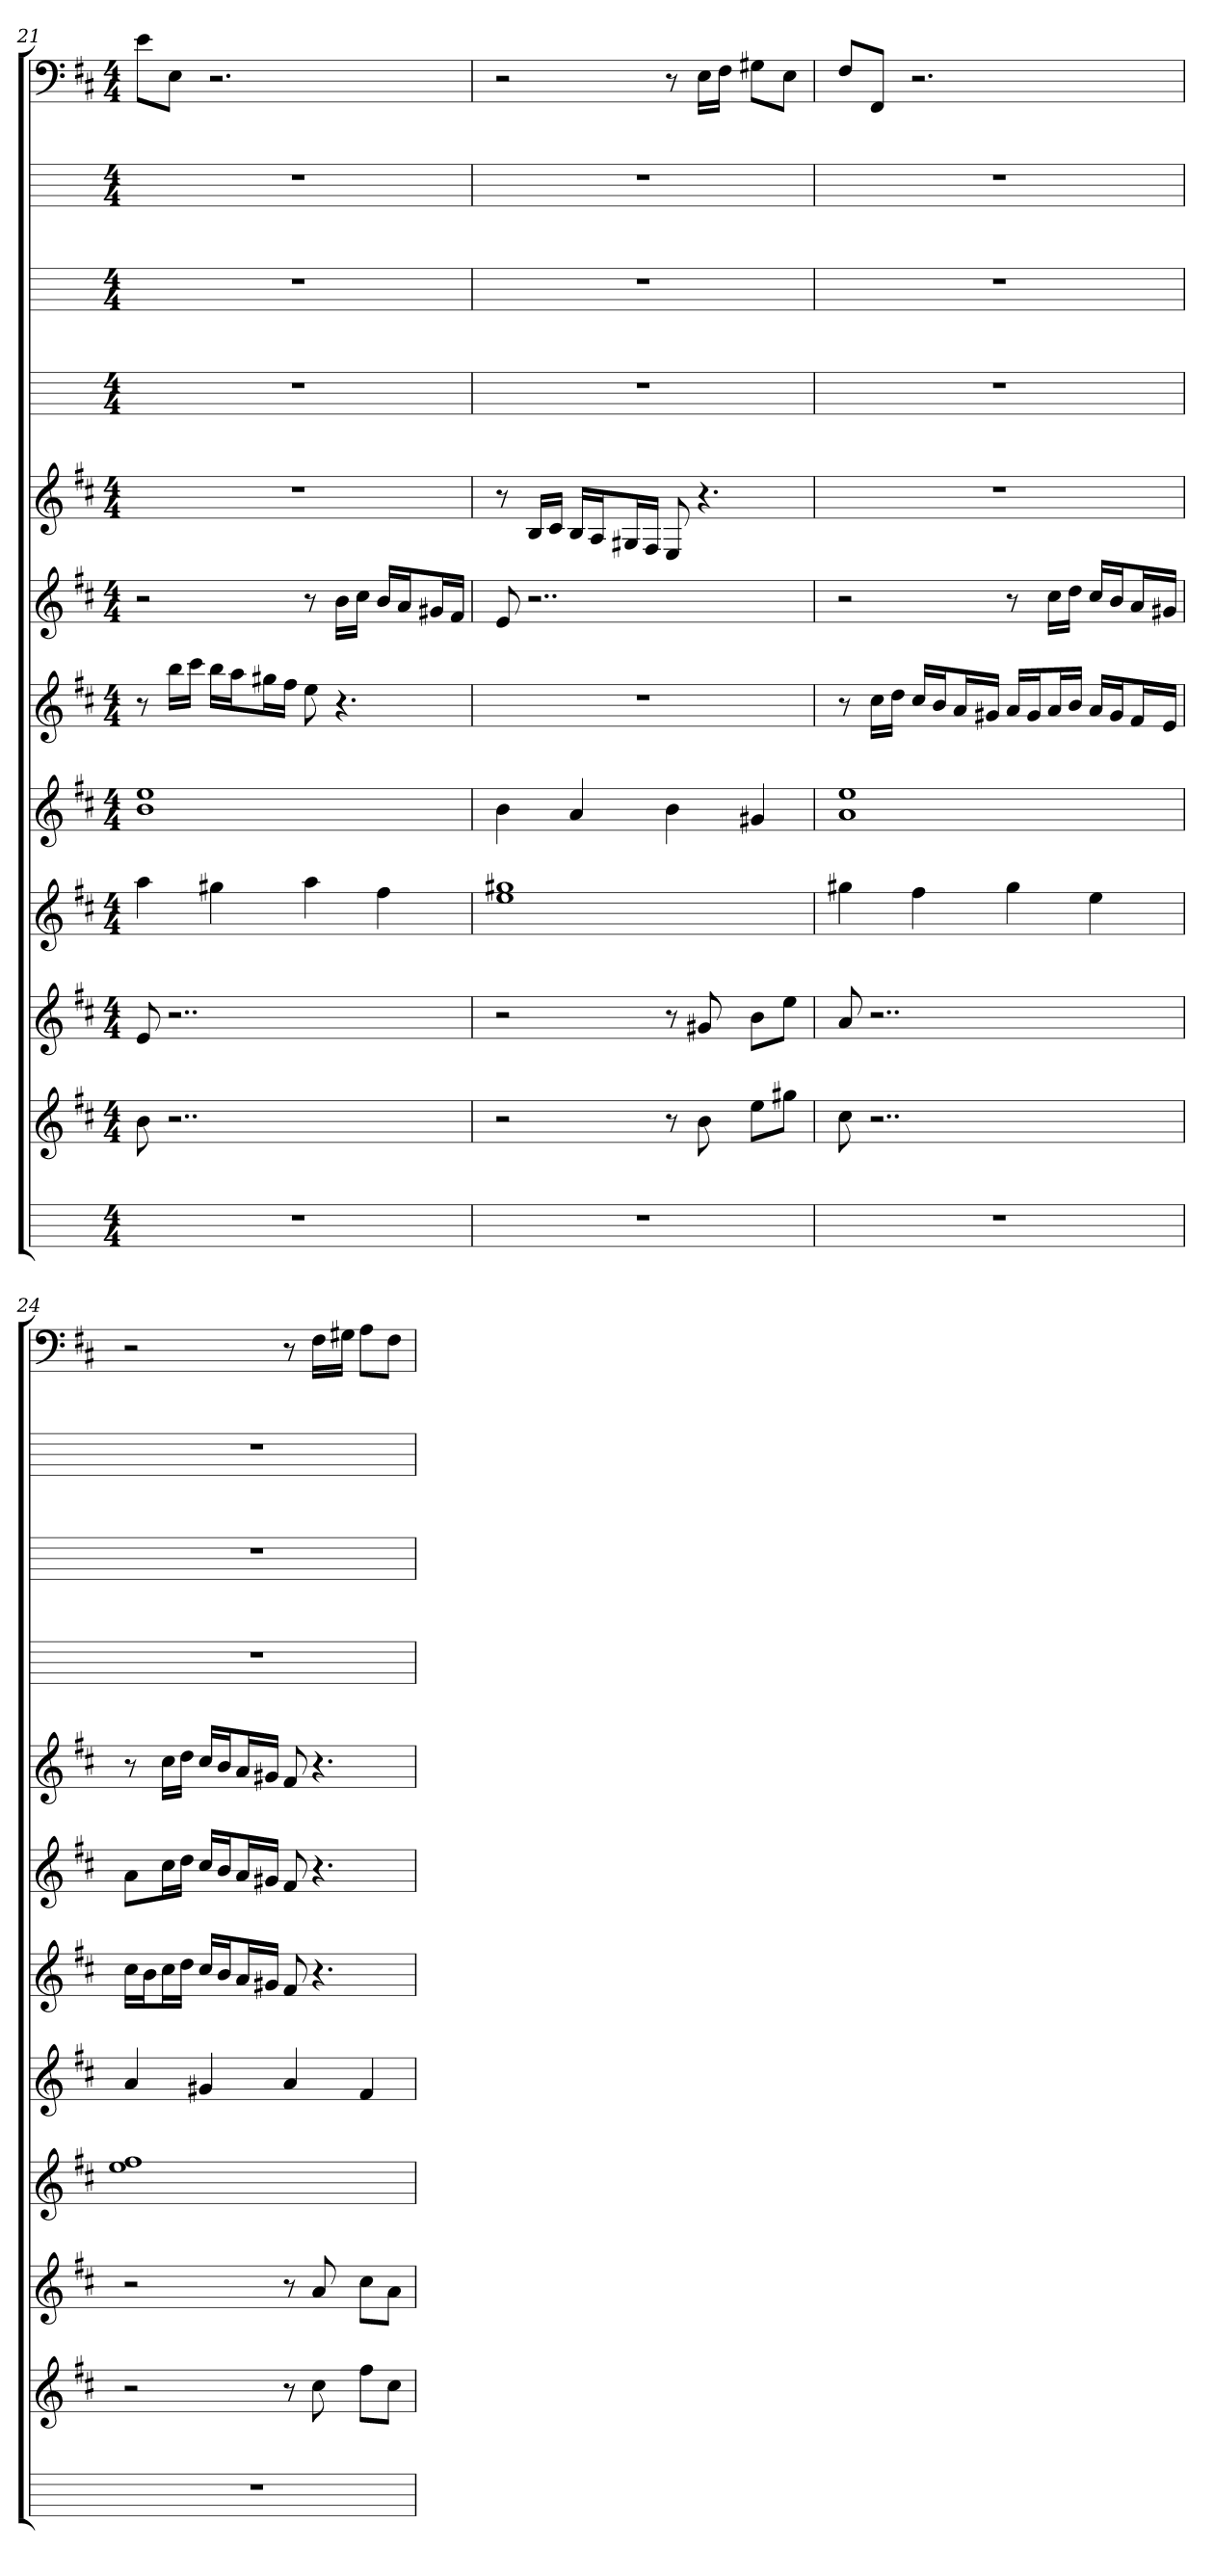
**kern	**kern	**kern	**kern	**kern	**kern	**kern	**kern	**kern	**kern	**kern	**kern
*part12	*part11	*part10	*part9	*part8	*part7	*part6	*part5	*part4	*part3	*part2	*part1
*staff12	*staff11	*staff10	*staff9	*staff8	*staff7	*staff6	*staff5	*staff4	*staff3	*staff2	*staff1
*k[]	*k[f#c#]	*k[f#c#]	*k[f#c#]	*k[f#c#]	*k[f#c#]	*k[f#c#]	*k[f#c#]	*k[]	*k[]	*k[]	*k[f#c#]
*M4/4	*M4/4	*M4/4	*M4/4	*M4/4	*M4/4	*M4/4	*M4/4	*M4/4	*M4/4	*M4/4	*M4/4
=21	=21	=21	=21	=21	=21	=21	=21	=21	=21	=21	=21
1r	8b	8e	4aa	1b 1ee	8r	2r	1r	1r	1r	1r	8eL
.	2..r	2..r	.	.	16bbLL	.	.	.	.	.	8EJ
.	.	.	.	.	16ccc#JJ	.	.	.	.	.	.
.	.	.	4gg#X	.	16bbLL	.	.	.	.	.	2.r
.	.	.	.	.	16aaJ	.	.	.	.	.	.
.	.	.	.	.	16gg#XL	.	.	.	.	.	.
.	.	.	.	.	16ff#JJ	.	.	.	.	.	.
.	.	.	4aa	.	8ee	8r	.	.	.	.	.
.	.	.	.	.	4.r	16bLL	.	.	.	.	.
.	.	.	.	.	.	16cc#JJ	.	.	.	.	.
.	.	.	4ff#	.	.	16bLL	.	.	.	.	.
.	.	.	.	.	.	16aJ	.	.	.	.	.
.	.	.	.	.	.	16g#XL	.	.	.	.	.
.	.	.	.	.	.	16f#JJ	.	.	.	.	.
=22	=22	=22	=22	=22	=22	=22	=22	=22	=22	=22	=22
1r	2r	2r	1ee 1gg#X	4b	1r	8e	8r	1r	1r	1r	2r
.	.	.	.	.	.	2..r	16BLL	.	.	.	.
.	.	.	.	.	.	.	16c#JJ	.	.	.	.
.	.	.	.	4a	.	.	16BLL	.	.	.	.
.	.	.	.	.	.	.	16AJ	.	.	.	.
.	.	.	.	.	.	.	16G#XL	.	.	.	.
.	.	.	.	.	.	.	16F#JJ	.	.	.	.
.	8r	8r	.	4b	.	.	8E	.	.	.	8r
.	8b	8g#X	.	.	.	.	4.r	.	.	.	16ELL
.	.	.	.	.	.	.	.	.	.	.	16F#JJ
.	8eeL	8bL	.	4g#X	.	.	.	.	.	.	8G#XL
.	8gg#XJ	8eeJ	.	.	.	.	.	.	.	.	8EJ
=23	=23	=23	=23	=23	=23	=23	=23	=23	=23	=23	=23
1r	8cc#	8a	4gg#X	1a 1ee	8r	2r	1r	1r	1r	1r	8F#L
.	2..r	2..r	.	.	16cc#LL	.	.	.	.	.	8FF#J
.	.	.	.	.	16ddJJ	.	.	.	.	.	.
.	.	.	4ff#	.	16cc#LL	.	.	.	.	.	2.r
.	.	.	.	.	16bJ	.	.	.	.	.	.
.	.	.	.	.	16aL	.	.	.	.	.	.
.	.	.	.	.	16g#XJJ	.	.	.	.	.	.
.	.	.	4gg#	.	16aLL	8r	.	.	.	.	.
.	.	.	.	.	16g#J	.	.	.	.	.	.
.	.	.	.	.	16aL	16cc#LL	.	.	.	.	.
.	.	.	.	.	16bJJ	16ddJJ	.	.	.	.	.
.	.	.	4ee	.	16aLL	16cc#LL	.	.	.	.	.
.	.	.	.	.	16g#J	16bJ	.	.	.	.	.
.	.	.	.	.	16f#L	16aL	.	.	.	.	.
.	.	.	.	.	16eJJ	16g#XJJ	.	.	.	.	.
=24	=24	=24	=24	=24	=24	=24	=24	=24	=24	=24	=24
1r	2r	2r	1ee 1ff#	4a	16cc#LL	8aL	8r	1r	1r	1r	2r
.	.	.	.	.	16bJ	.	.	.	.	.	.
.	.	.	.	.	16cc#L	16cc#L	16cc#LL	.	.	.	.
.	.	.	.	.	16ddJJ	16ddJJ	16ddJJ	.	.	.	.
.	.	.	.	4g#X	16cc#LL	16cc#LL	16cc#LL	.	.	.	.
.	.	.	.	.	16bJ	16bJ	16bJ	.	.	.	.
.	.	.	.	.	16aL	16aL	16aL	.	.	.	.
.	.	.	.	.	16g#XJJ	16g#XJJ	16g#XJJ	.	.	.	.
.	8r	8r	.	4a	8f#	8f#	8f#	.	.	.	8r
.	8cc#	8a	.	.	4.r	4.r	4.r	.	.	.	16F#LL
.	.	.	.	.	.	.	.	.	.	.	16G#XJJ
.	8ff#L	8cc#L	.	4f#	.	.	.	.	.	.	8AL
.	8cc#J	8aJ	.	.	.	.	.	.	.	.	8F#J
=	=	=	=	=	=	=	=	=	=	=	=
*-	*-	*-	*-	*-	*-	*-	*-	*-	*-	*-	*-
